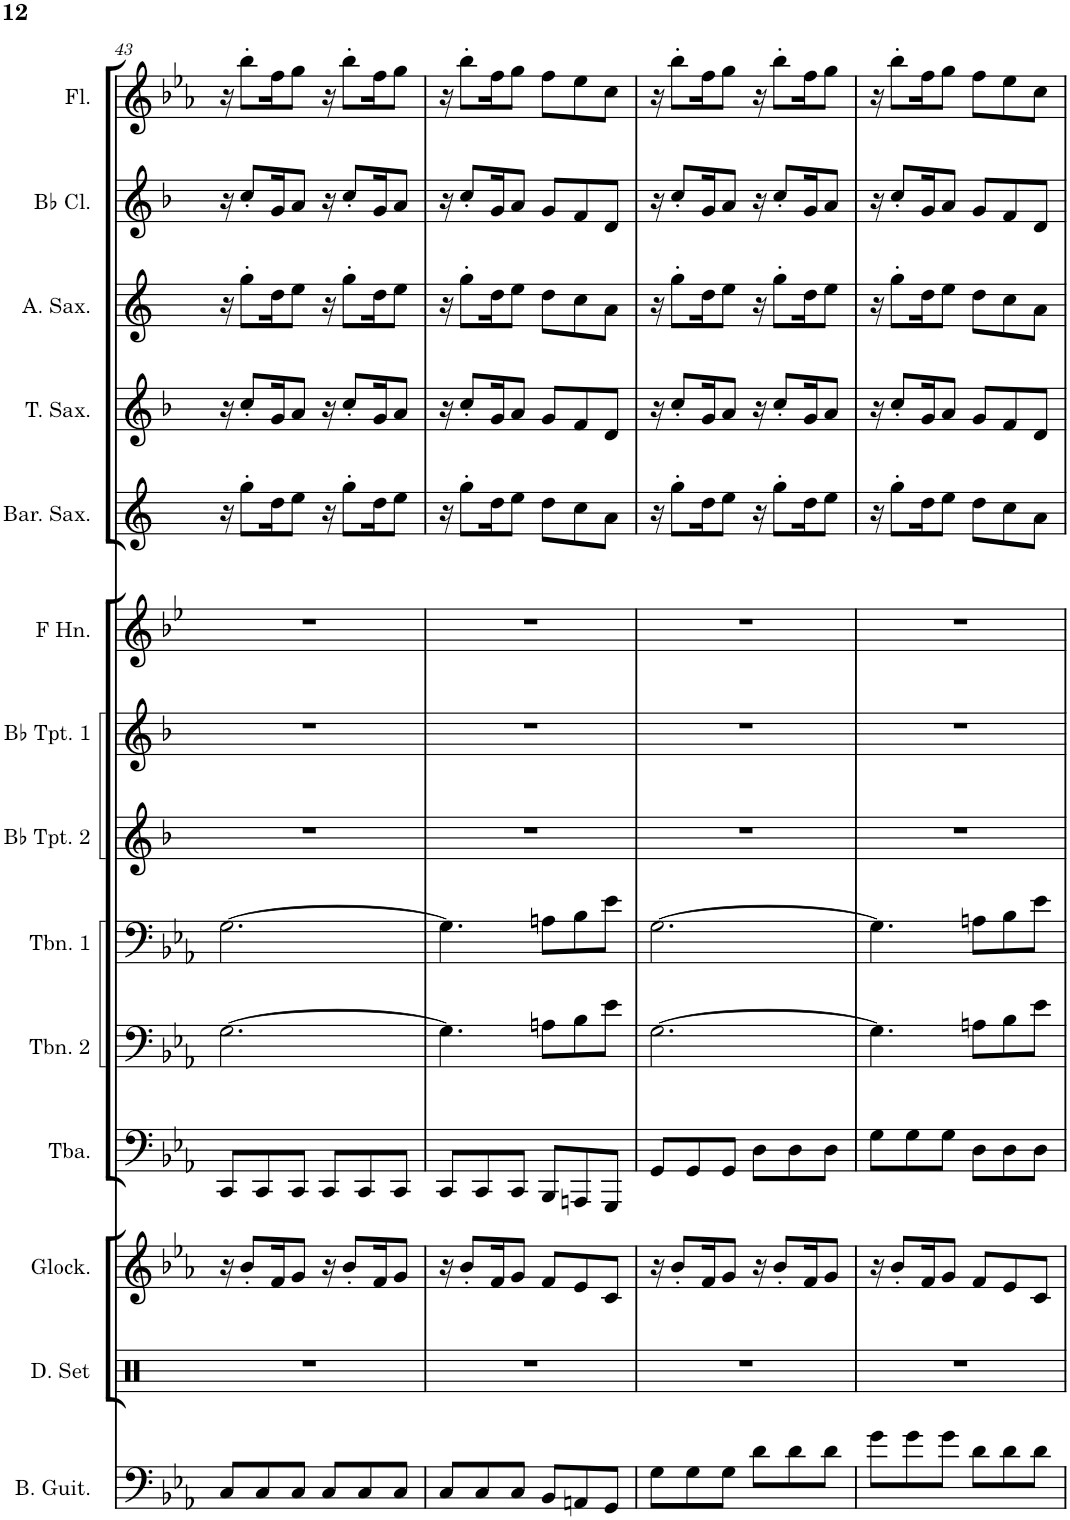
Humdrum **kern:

**kern	**kern	**kern	**kern	**kern	**kern	**kern	**kern	**kern	**kern	**kern	**kern	**kern	**kern
*part14	*part13	*part12	*part11	*part10	*part9	*part8	*part7	*part6	*part5	*part4	*part3	*part2	*part1
*staff14	*staff13	*staff12	*staff11	*staff10	*staff9	*staff8	*staff7	*staff6	*staff5	*staff4	*staff3	*staff2	*staff1
*I"Bass Guitar	*I"Drumset	*I"Glockenspiel	*I"Tuba	*I"Trombone 2	*I"Trombone 1	*I"Bb Trumpet 2	*I"Bb Trumpet 1	*I"Horn in F	*I"Baritone Saxophone	*I"Tenor Saxophone	*I"Alto Saxophone	*I"Bb Clarinet	*I"Flute
*I'B. Guit.	*I'D. Set	*I'Glock.	*I'Tba.	*I'Tbn. 2	*I'Tbn. 1	*I'Bb Tpt. 2	*I'Bb Tpt. 1	*	*I'Bar. Sax.	*I'T. Sax.	*I'A. Sax.	*I'Bb Cl.	*I'Fl.
!!LO:PB:g=z
*clefF4	*clefX	*clefG2	*clefF4	*clefF4	*clefF4	*clefG2	*clefG2	*clefG2	*clefG2	*clefG2	*clefG2	*clefG2	*clefG2
*Trd7c12	*	*Trd-14c-24	*	*	*	*Trd1c2	*Trd1c2	*Trd4c7	*Trd12c21	*Trd8c14	*Trd5c9	*Trd1c2	*
*k[b-e-a-]	*k[]	*k[b-e-a-]	*k[b-e-a-]	*k[b-e-a-]	*k[b-e-a-]	*k[b-]	*k[b-]	*k[b-e-]	*k[]	*k[b-]	*k[]	*k[b-]	*k[b-e-a-]
*M6/8	*M6/8	*M6/8	*M6/8	*M6/8	*M6/8	*M6/8	*M6/8	*M6/8	*M6/8	*M6/8	*M6/8	*M6/8	*M6/8
=43	=43	=43	=43	=43	=43	=43	=43	=43	=43	=43	=43	=43	=43
8C/L	2.r	16r	8CC/L	[2.G\	[2.G\	2.r	2.r	2.r	16r	16r	16r	16r	16r
.	.	8b-'/L	.	.	.	.	.	.	8gg'\L	8cc'/L	8gg'\L	8cc'/L	8bb-'\L
8C/	.	.	8CC/	.	.	.	.	.	.	.	.	.	.
.	.	16f/K	.	.	.	.	.	.	16dd\K	16g/K	16dd\K	16g/K	16ff\K
8C/J	.	8g/J	8CC/J	.	.	.	.	.	8ee\J	8a/J	8ee\J	8a/J	8gg\J
8C/L	.	16r	8CC/L	.	.	.	.	.	16r	16r	16r	16r	16r
.	.	8b-'/L	.	.	.	.	.	.	8gg'\L	8cc'/L	8gg'\L	8cc'/L	8bb-'\L
8C/	.	.	8CC/	.	.	.	.	.	.	.	.	.	.
.	.	16f/K	.	.	.	.	.	.	16dd\K	16g/K	16dd\K	16g/K	16ff\K
8C/J	.	8g/J	8CC/J	.	.	.	.	.	8ee\J	8a/J	8ee\J	8a/J	8gg\J
=44	=44	=44	=44	=44	=44	=44	=44	=44	=44	=44	=44	=44	=44
8C/L	2.r	16r	8CC/L	4.G\]	4.G\]	2.r	2.r	2.r	16r	16r	16r	16r	16r
.	.	8b-'/L	.	.	.	.	.	.	8gg'\L	8cc'/L	8gg'\L	8cc'/L	8bb-'\L
8C/	.	.	8CC/	.	.	.	.	.	.	.	.	.	.
.	.	16f/K	.	.	.	.	.	.	16dd\K	16g/K	16dd\K	16g/K	16ff\K
8C/J	.	8g/J	8CC/J	.	.	.	.	.	8ee\J	8a/J	8ee\J	8a/J	8gg\J
8BB-/L	.	8f/L	8BBB-/L	8An\L	8An\L	.	.	.	8dd\L	8g/L	8dd\L	8g/L	8ff\L
8AAn/	.	8e-/	8AAAn/	8B-\	8B-\	.	.	.	8cc\	8f/	8cc\	8f/	8ee-\
8GG/J	.	8c/J	8GGG/J	8e-\J	8e-\J	.	.	.	8a\J	8d/J	8a\J	8d/J	8cc\J
=45	=45	=45	=45	=45	=45	=45	=45	=45	=45	=45	=45	=45	=45
8G\L	2.r	16r	8GG/L	[2.G\	[2.G\	2.r	2.r	2.r	16r	16r	16r	16r	16r
.	.	8b-'/L	.	.	.	.	.	.	8gg'\L	8cc'/L	8gg'\L	8cc'/L	8bb-'\L
8G\	.	.	8GG/	.	.	.	.	.	.	.	.	.	.
.	.	16f/K	.	.	.	.	.	.	16dd\K	16g/K	16dd\K	16g/K	16ff\K
8G\J	.	8g/J	8GG/J	.	.	.	.	.	8ee\J	8a/J	8ee\J	8a/J	8gg\J
8d\L	.	16r	8D\L	.	.	.	.	.	16r	16r	16r	16r	16r
.	.	8b-'/L	.	.	.	.	.	.	8gg'\L	8cc'/L	8gg'\L	8cc'/L	8bb-'\L
8d\	.	.	8D\	.	.	.	.	.	.	.	.	.	.
.	.	16f/K	.	.	.	.	.	.	16dd\K	16g/K	16dd\K	16g/K	16ff\K
8d\J	.	8g/J	8D\J	.	.	.	.	.	8ee\J	8a/J	8ee\J	8a/J	8gg\J
=46	=46	=46	=46	=46	=46	=46	=46	=46	=46	=46	=46	=46	=46
8g\L	2.r	16r	8G\L	4.G\]	4.G\]	2.r	2.r	2.r	16r	16r	16r	16r	16r
.	.	8b-'/L	.	.	.	.	.	.	8gg'\L	8cc'/L	8gg'\L	8cc'/L	8bb-'\L
8g\	.	.	8G\	.	.	.	.	.	.	.	.	.	.
.	.	16f/K	.	.	.	.	.	.	16dd\K	16g/K	16dd\K	16g/K	16ff\K
8g\J	.	8g/J	8G\J	.	.	.	.	.	8ee\J	8a/J	8ee\J	8a/J	8gg\J
8d\L	.	8f/L	8D\L	8An\L	8An\L	.	.	.	8dd\L	8g/L	8dd\L	8g/L	8ff\L
8d\	.	8e-/	8D\	8B-\	8B-\	.	.	.	8cc\	8f/	8cc\	8f/	8ee-\
8d\J	.	8c/J	8D\J	8e-\J	8e-\J	.	.	.	8a\J	8d/J	8a\J	8d/J	8cc\J
=	=	=	=	=	=	=	=	=	=	=	=	=	=
*-	*-	*-	*-	*-	*-	*-	*-	*-	*-	*-	*-	*-	*-
